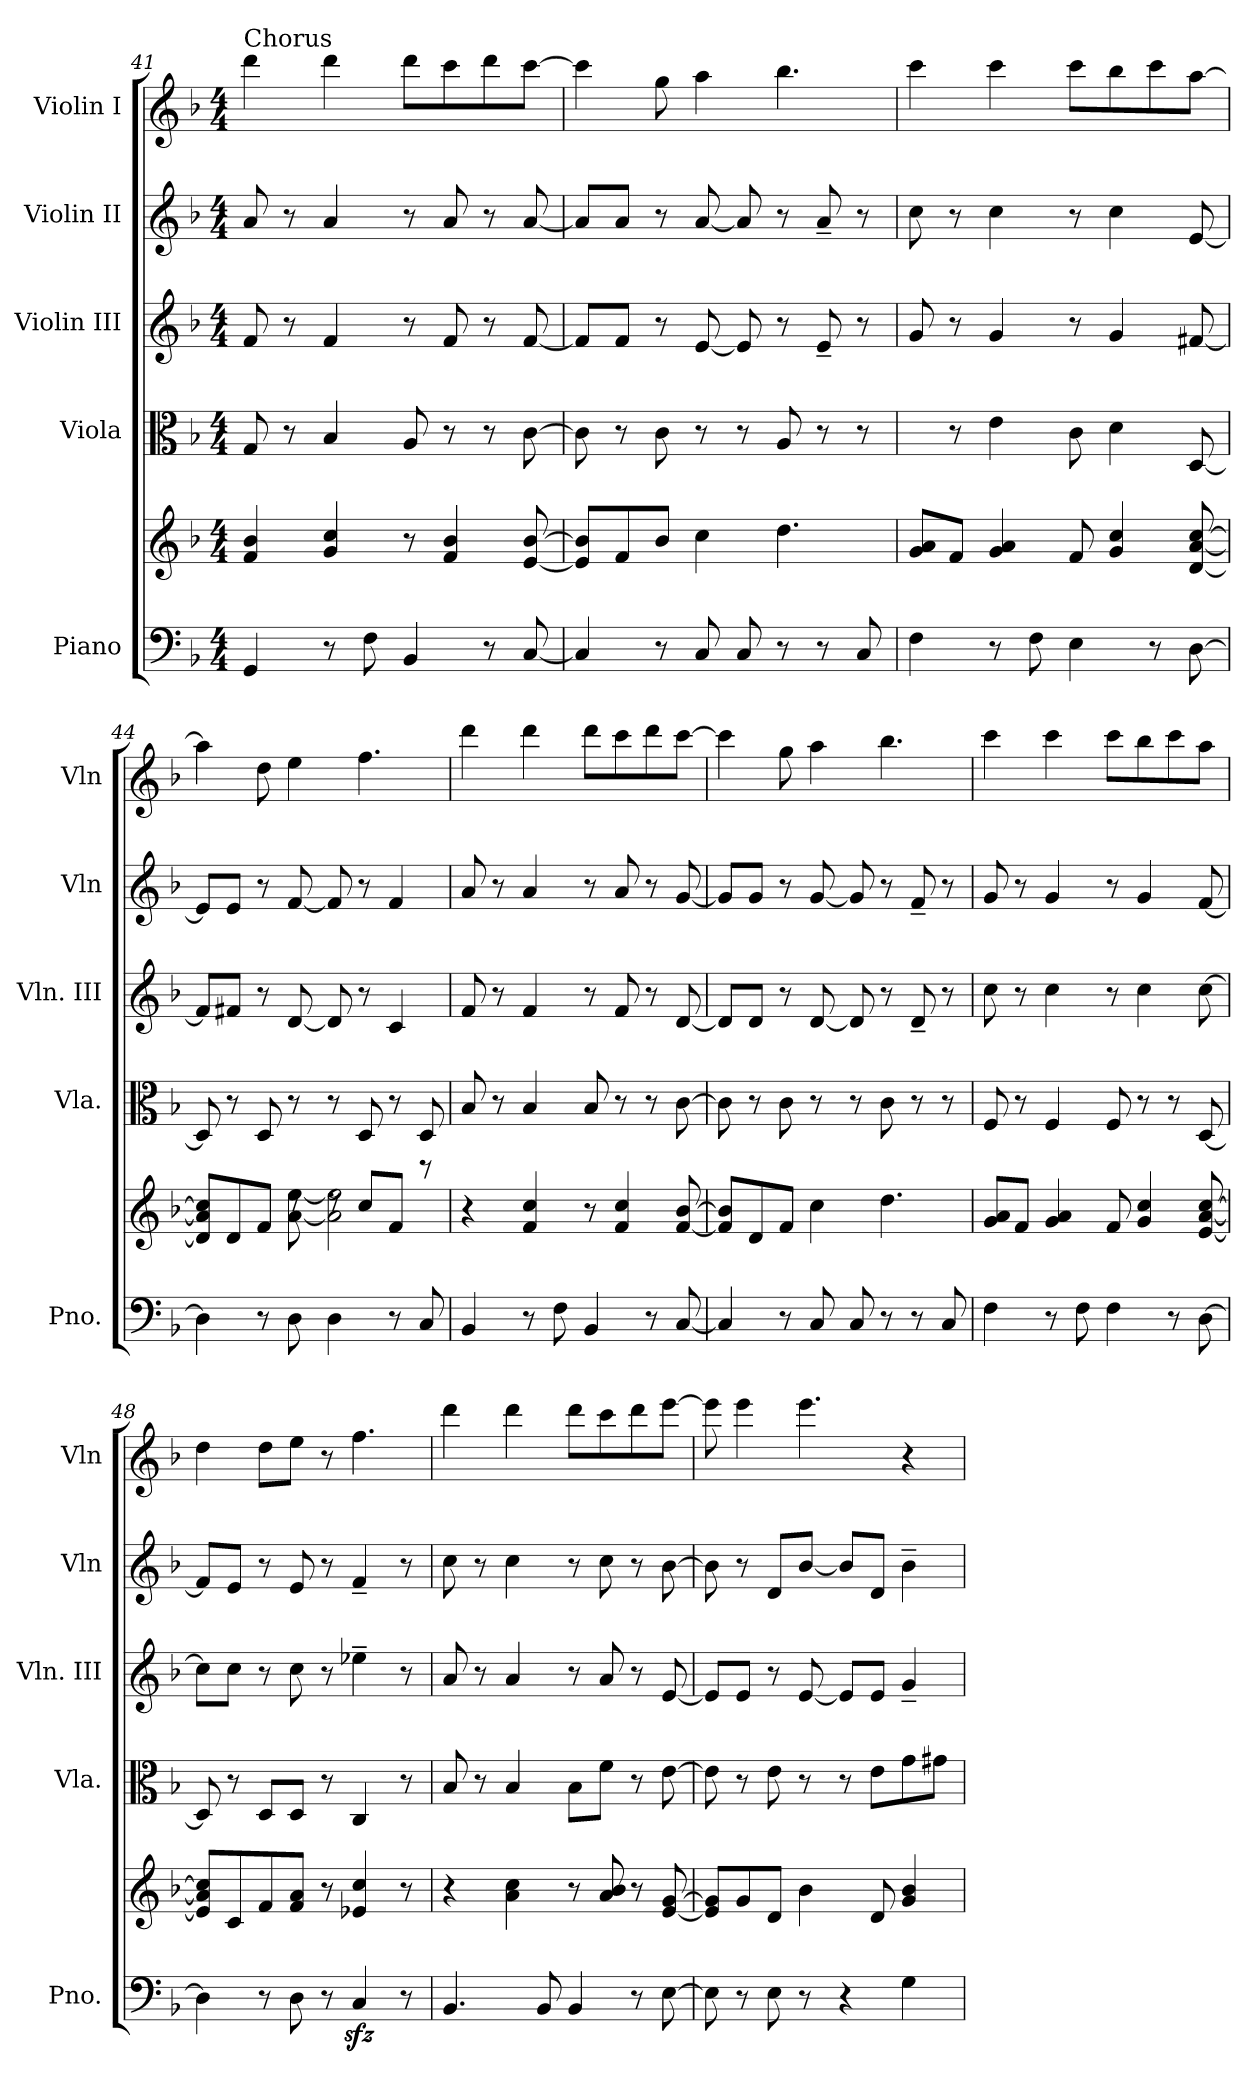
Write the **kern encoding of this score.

**kern	**kern	**kern	**kern	**kern	**kern
*part5	*part5	*part4	*part3	*part2	*part1
*staff6	*staff5	*staff4	*staff3	*staff2	*staff1
*I"Piano	*	*I"Viola	*I"Violin III	*I"Violin II	*I"Violin I
*I'Pno.	*	*I'Vla.	*I'Vln. III	*I'Vln	*I'Vln
*clefF4	*clefG2	*clefC3	*clefG2	*clefG2	*clefG2
*k[b-]	*k[b-]	*k[b-]	*k[b-]	*k[b-]	*k[b-]
*M4/4	*M4/4	*M4/4	*M4/4	*M4/4	*M4/4
=41	=41	=41	=41	=41	=41
!	!	!	!	!	!LO:TX:a:t=Chorus
4GG/	4f/ 4b-/	8G/	8f/	8a/	4ddd\
.	.	8r	8r	8r	.
8r	4g/ 4cc/	4B-/	4f/	4a/	4ddd\
8F\	.	.	.	.	.
4BB-/	8r	8A/	8r	8r	8ddd\L
.	4f/ 4b-/	8r	8f/	8a/	8ccc\
8r	.	8r	8r	8r	8ddd\
[8C/	[8e/ [8b-/	[8c\	[8f/	[8a/	[8ccc\J
=42	=42	=42	=42	=42	=42
4C/]	8e/] 8b-/]L	8c\]	8f/L]	8a/L]	4ccc\]
.	8f/	8r	8f/J	8a/J	.
8r	8b-/J	8c\	8r	8r	8gg\
8C/	4cc\	8r	[8e/	[8a/	4aa\
8C/	.	8r	8e/]	8a/]	.
8r	4.dd\	8A/	8r	8r	4.bb-\
8r	.	8r	8e~/	8a~/	.
8C/	.	8r	8r	8r	.
!!LO:LB:g=z
=43	=43	=43	=43	=43	=43
4F\	8g/ 8a/L	8F/yy	8g/	8cc\	4ccc\
.	8f/J	8r	8r	8r	.
8r	4g/ 4a/	4e\	4g/	4cc\	4ccc\
8F\	.	.	.	.	.
4E\	8f/	8c\	8r	8r	8ccc\L
.	4g/ 4cc/	4d\	4g/	4cc\	8bb-\
8r	.	.	.	.	8ccc\
[8D\	[8d/ [8a/ [8cc/	[8D/	[8f#X/	[8e/	[8aa\J
=44	=44	=44	=44	=44	=44
*	*^	*	*	*	*
4D\]	8d/] 8a/] 8cc/]L	4.ryy	8D/]	8f#/L]	8e/L]	4aa\]
.	8d/	.	8r	8f#X/J	8e/J	.
8r	8f/J	.	8D/	8r	8r	8dd\
8D\	8rdd	[8a\ [8ee\	8r	[8d/	[8f/	4ee\
4D\	8rdd	2a\] 2ee\]	8r	8d/]	8f/]	.
.	8cc/L	.	8D/	8r	8r	4.ff\
8r	8f/J	.	8r	4c/	4f/	.
8C/	8r	.	8D/	.	.	.
*	*v	*v	*	*	*	*
=45	=45	=45	=45	=45	=45
4BB-/	4r	8B-/	8f/	8a/	4ddd\
.	.	8r	8r	8r	.
8r	4f/ 4cc/	4B-/	4f/	4a/	4ddd\
8F\	.	.	.	.	.
4BB-/	8r	8B-/	8r	8r	8ddd\L
.	4f/ 4cc/	8r	8f/	8a/	8ccc\
8r	.	8r	8r	8r	8ddd\
[8C/	[8f/ [8b-/	[8c\	[8d/	[8g/	[8ccc\J
!!LO:PB:g=z
=46	=46	=46	=46	=46	=46
4C/]	8f/] 8b-/]L	8c\]	8d/L]	8g/L]	4ccc\]
.	8d/	8r	8d/J	8g/J	.
8r	8f/J	8c\	8r	8r	8gg\
8C/	4cc\	8r	[8d/	[8g/	4aa\
8C/	.	8r	8d/]	8g/]	.
8r	4.dd\	8c\	8r	8r	4.bb-\
8r	.	8r	8d~/	8f~/	.
8C/	.	8r	8r	8r	.
=47	=47	=47	=47	=47	=47
4F\	8g/ 8a/L	8F/	8cc\	8g/	4ccc\
.	8f/J	8r	8r	8r	.
8r	4g/ 4a/	4F/	4cc\	4g/	4ccc\
8F\	.	.	.	.	.
4F\	8f/	8F/	8r	8r	8ccc\L
.	4g/ 4cc/	8r	4cc\	4g/	8bb-\
8r	.	8r	.	.	8ccc\
[8D\	[8e/ [8a/ [8cc/	[8D/	[8cc\	[8f/	8aa\J
=48	=48	=48	=48	=48	=48
4D\]	8e/] 8a/] 8cc/]L	8D/]	8cc\L]	8f/L]	4dd\
.	8c/	8r	8cc\J	8e/J	.
8r	8f/	8D/L	8r	8r	8dd\L
8D\	8f/ 8a/J	8D/J	8cc\	8e/	8ee\J
8r	8r	8r	8r	8r	8r
4Czz</	4e-X/ 4cc/	4C/	4ee-X~\	4f~/	4.ff\
8r	8r	8r	8r	8r	.
=49	=49	=49	=49	=49	=49
4.BB-/	4r	8B-/	8a/	8cc\	4ddd\
.	.	8r	8r	8r	.
.	4a\ 4cc\	4B-/	4a/	4cc\	4ddd\
8BB-/	.	.	.	.	.
4BB-/	8r	8B-\L	8r	8r	8ddd\L
.	8a/ 8b-/	8f\J	8a/	8cc\	8ccc\
8r	8r	8r	8r	8r	8ddd\
[8E\	[8e/ [8g/	[8e\	[8e/	[8b-\	[8eee\J
!!LO:LB:g=z
=50	=50	=50	=50	=50	=50
8E\]	8e/] 8g/]L	8e\]	8e/L]	8b-\]	8eee\]
8r	8g/	8r	8e/J	8r	4eee\
8E\	8d/J	8e\	8r	8di/L	.
8r	4b-\	8r	[8e/	[8b-/J	4.eee\
4r	.	8r	8e/L]	8b-/L]	.
.	8d/	8e\L	8e/J	8di/J	.
4G\	4g/ 4b-/	8g\	4g~/	4b-~\	4r
.	.	8g#X\J	.	.	.
=	=	=	=	=	=
*-	*-	*-	*-	*-	*-
